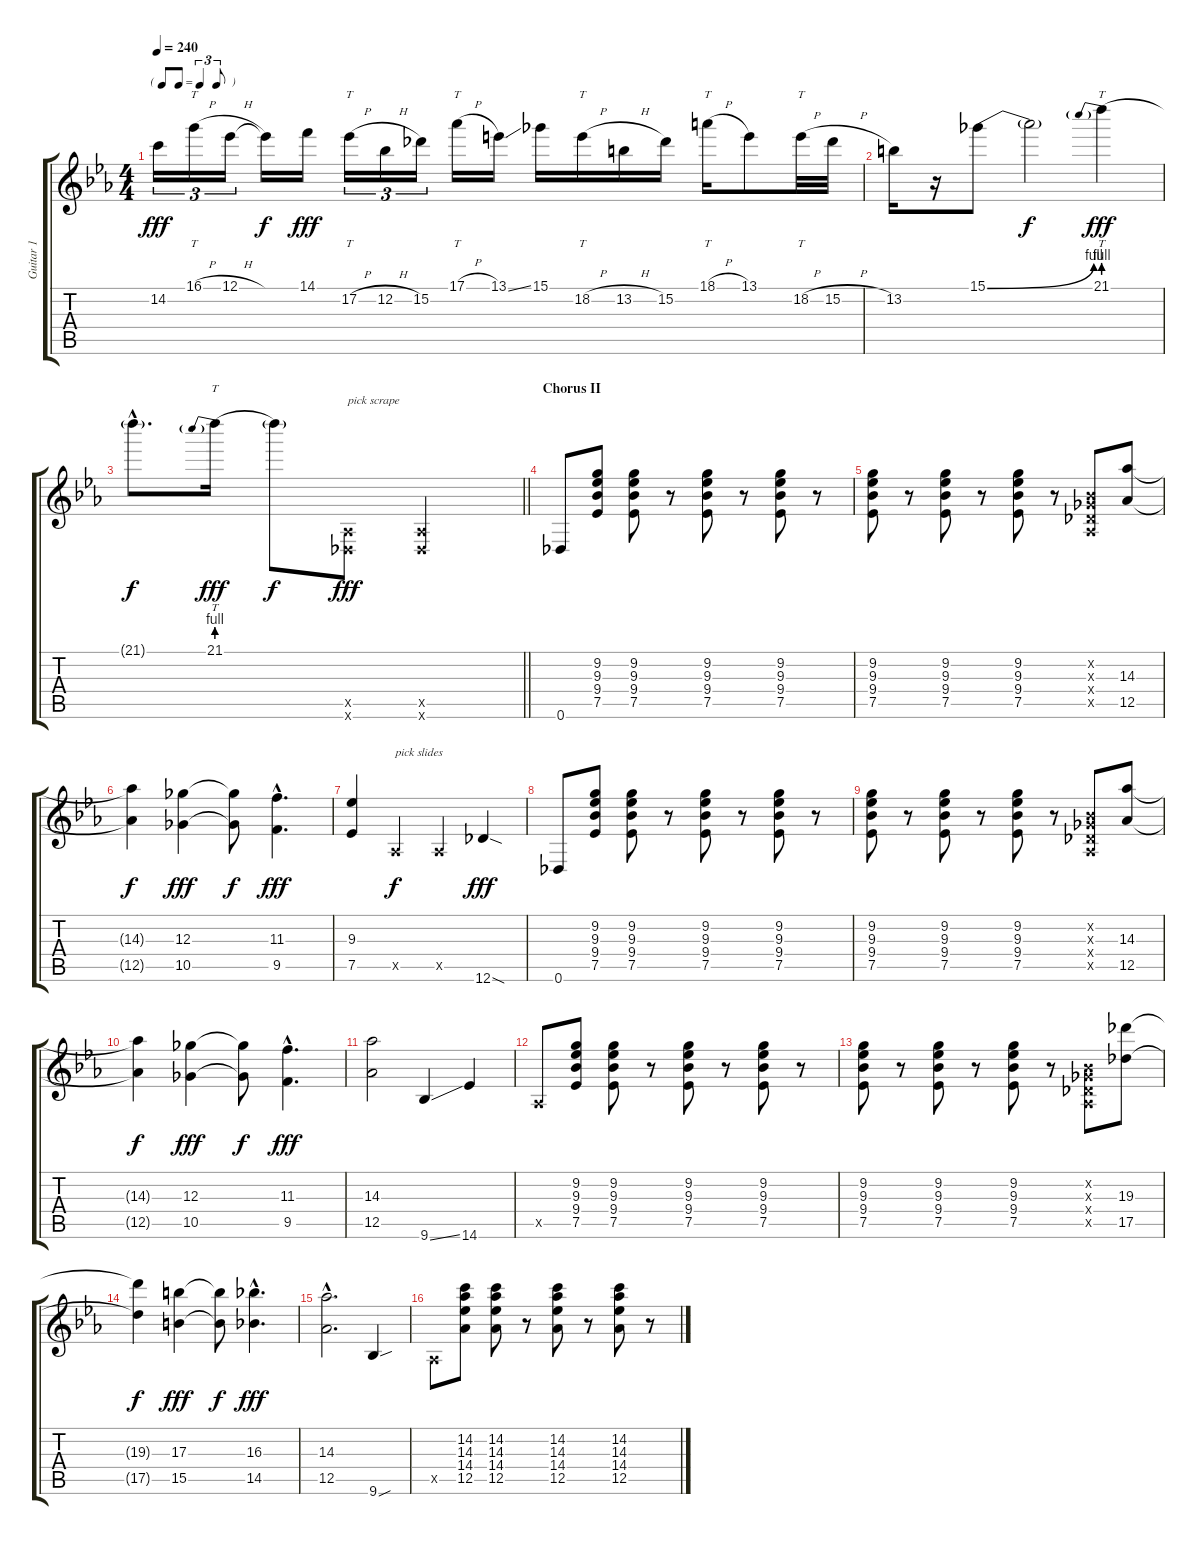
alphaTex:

\track ("Guitar 1" "Guitar 1") {instrument distortionguitar}
\staff {score tabs}
\tuning (Eb4 Bb3 Gb3 Db3 Ab2 Db2) {hide}
\ts (4 4)
\tf triplet8th
\tempo 240
\clef g2
\ks eb
14.2.16{tu (3 2) dy fff} 16.1{h}.16{tt tu (3 2)} 12.1{h}.16{tu (3 2)} 12.1{t}.16{dy f} 14.1.16{dy fff} 17.2{h}.16{tt tu (3 2)} 12.2{h}.16{tu (3 2)} 15.2.16{tu (3 2)} 17.1{h}.16{tt} 13.1{ss}.16 15.1.16 18.2{h}.16{tt} 13.2{h}.16 15.2.16 18.1{h}.16{tt} 13.1.8 18.2{h}.32{tt} 15.2{h}.32 |
13.2.16 r.16 15.1{be (bend 0 0 60 4)}.8 15.1{t}.2{dy f} 21.1{be (prebend 0 4 60 4)}.4{tt dy fff} |
\barLineRight lightlight
21.1{hac t}.8{d dy f} 21.1{be (prebend 0 4 60 4)}.16{tt dy fff} 21.1{t}.8{dy f} (0.5{x} 0.6{x}).8{txt "pick scrape" dy fff} (0.5{x} 0.6{x}).2 |
\section ("" "Chorus II")
0.6.8 (9.2 9.3 9.4 7.5).8 (9.2 9.3 9.4 7.5).8 r.8 (9.2 9.3 9.4 7.5).8 r.8 (9.2 9.3 9.4 7.5).8 r.8 |
(9.2 9.3 9.4 7.5).8 r.8 (9.2 9.3 9.4 7.5).8 r.8 (9.2 9.3 9.4 7.5).8 r.8 (0.2{x} 0.3{x} 0.4{x} 0.5{x}).8 (14.3 12.5).8 |
(14.3{t} 12.5{t}).4{dy f} (12.3 10.5).4{dy fff} (12.3{t} 10.5{t}).8{dy f} (11.3{hac} 9.5{hac}).4{d dy fff} |
(9.3 7.5).4 0.5{x}.4{txt "pick slides" dy f} 0.5{x}.4 12.6{sod}.4{dy fff} |
0.6.8 (9.2 9.3 9.4 7.5).8 (9.2 9.3 9.4 7.5).8 r.8 (9.2 9.3 9.4 7.5).8 r.8 (9.2 9.3 9.4 7.5).8 r.8 |
(9.2 9.3 9.4 7.5).8 r.8 (9.2 9.3 9.4 7.5).8 r.8 (9.2 9.3 9.4 7.5).8 r.8 (0.2{x} 0.3{x} 0.4{x} 0.5{x}).8 (14.3 12.5).8 |
(14.3{t} 12.5{t}).4{dy f} (12.3 10.5).4{dy fff} (12.3{t} 10.5{t}).8{dy f} (11.3{hac} 9.5{hac}).4{d dy fff} |
(14.3 12.5).2 9.6{ss}.4 14.6.4 |
0.5{x}.8 (9.2 9.3 9.4 7.5).8 (9.2 9.3 9.4 7.5).8 r.8 (9.2 9.3 9.4 7.5).8 r.8 (9.2 9.3 9.4 7.5).8 r.8 |
(9.2 9.3 9.4 7.5).8 r.8 (9.2 9.3 9.4 7.5).8 r.8 (9.2 9.3 9.4 7.5).8 r.8 (0.2{x} 0.3{x} 0.4{x} 0.5{x}).8 (19.3 17.5).8 |
(19.3{t} 17.5{t}).4{dy f} (17.3 15.5).4{dy fff} (17.3{t} 15.5{t}).8{dy f} (16.3{hac} 14.5{hac}).4{d dy fff} |
(14.3{hac} 12.5{hac}).2{d} 9.6{sou}.4 |
0.5{x}.8 (14.2 14.3 14.4 12.5).8 (14.2 14.3 14.4 12.5).8 r.8 (14.2 14.3 14.4 12.5).8 r.8 (14.2 14.3 14.4 12.5).8 r.8
